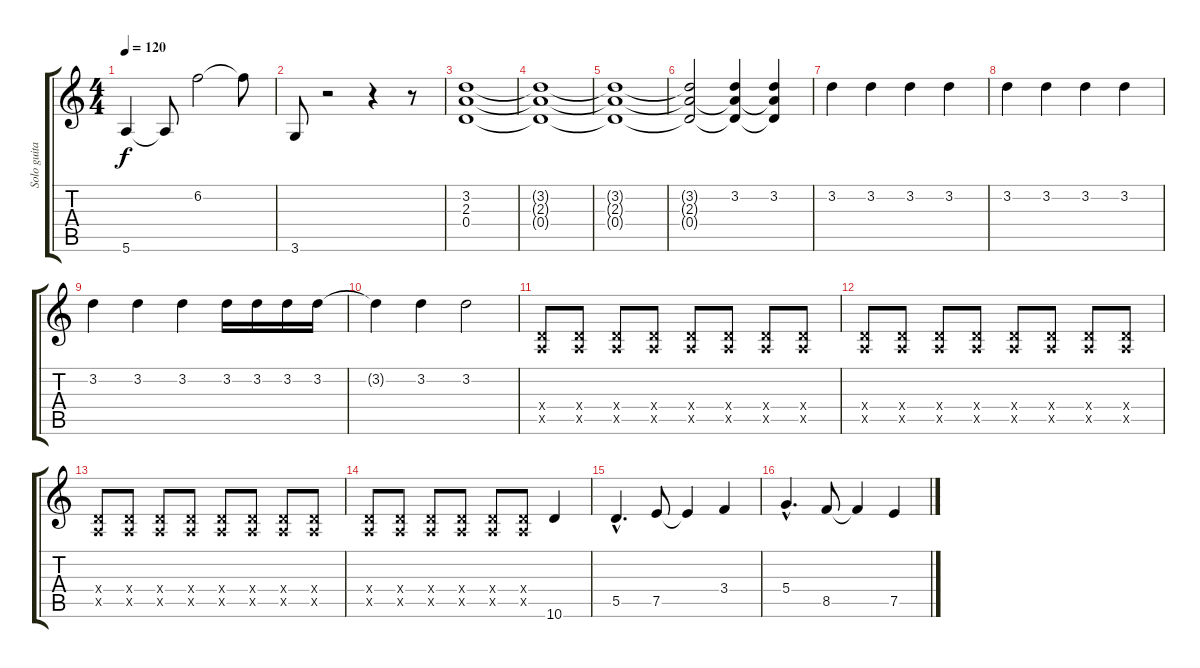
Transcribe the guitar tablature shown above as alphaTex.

\track ("Solo guitar" "Solo guita") {instrument distortionguitar}
\staff {score tabs}
\tuning (E4 B3 G3 D3 A2 E2) {hide}
\ts (4 4)
\tempo 120
\clef g2
\ks c
5.6.4{dy f} 5.6{t}.8 6.2.2 6.2{t}.8 |
3.6.8 r.2 r.4 r.8 |
(3.2 2.3 0.4).1 |
(3.2{t} 2.3{t} 0.4{t}).1 |
(3.2{t} 2.3{t} 0.4{t}).1 |
(3.2{t} 2.3{t} 0.4{t}).2 (3.2 2.3{t} 0.4{t}).4 (3.2 2.3{t} 0.4{t}).4 |
3.2.4 3.2.4 3.2.4 3.2.4 |
3.2.4 3.2.4 3.2.4 3.2.4 |
3.2.4 3.2.4 3.2.4 3.2.16 3.2.16 3.2.16 3.2.16 |
3.2{t}.4 3.2.4 3.2.2 |
(0.4{x} 0.5{x}).8 (0.4{x} 0.5{x}).8 (0.4{x} 0.5{x}).8 (0.4{x} 0.5{x}).8 (0.4{x} 0.5{x}).8 (0.4{x} 0.5{x}).8 (0.4{x} 0.5{x}).8 (0.4{x} 0.5{x}).8 |
(0.4{x} 0.5{x}).8 (0.4{x} 0.5{x}).8 (0.4{x} 0.5{x}).8 (0.4{x} 0.5{x}).8 (0.4{x} 0.5{x}).8 (0.4{x} 0.5{x}).8 (0.4{x} 0.5{x}).8 (0.4{x} 0.5{x}).8 |
(0.4{x} 0.5{x}).8 (0.4{x} 0.5{x}).8 (0.4{x} 0.5{x}).8 (0.4{x} 0.5{x}).8 (0.4{x} 0.5{x}).8 (0.4{x} 0.5{x}).8 (0.4{x} 0.5{x}).8 (0.4{x} 0.5{x}).8 |
(0.4{x} 0.5{x}).8 (0.4{x} 0.5{x}).8 (0.4{x} 0.5{x}).8 (0.4{x} 0.5{x}).8 (0.4{x} 0.5{x}).8 (0.4{x} 0.5{x}).8 10.6.4 |
5.5{hac}.4{d} 7.5.8 7.5{t}.4 3.4.4 |
5.4{hac}.4{d} 8.5.8 8.5{t}.4 7.5.4
